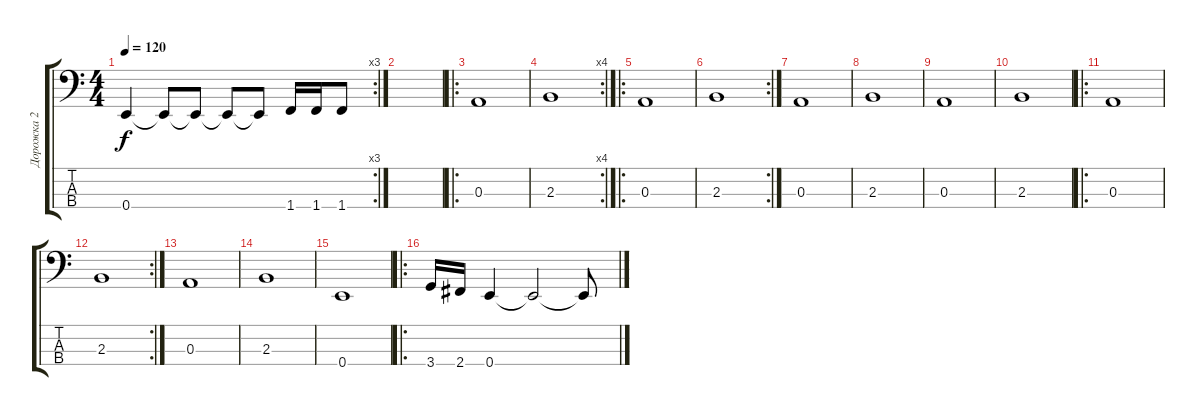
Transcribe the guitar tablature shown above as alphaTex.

\track ("Дорожка 2" "Дорожка 2") {instrument electricbassfinger}
\staff {score tabs}
\tuning (G2 D2 A1 E1) {hide}
\rc 3
\ts (4 4)
\tempo 120
\clef f4
\ks c
0.4{t}.4{dy f} 0.4{t}.8 0.4{t}.8 0.4{t}.8 0.4{t}.8 1.4.16 1.4.16 1.4.8 |
|
\ro
0.3.1 |
\rc 4
2.3.1 |
\ro
0.3.1 |
\rc 2
2.3.1 |
0.3.1 |
2.3.1 |
0.3.1 |
2.3.1 |
\ro
0.3.1 |
\rc 2
2.3.1 |
0.3.1 |
2.3.1 |
0.4.1 |
\ro
3.4.16 2.4.16 0.4.4 0.4{t}.2 0.4{t}.8
